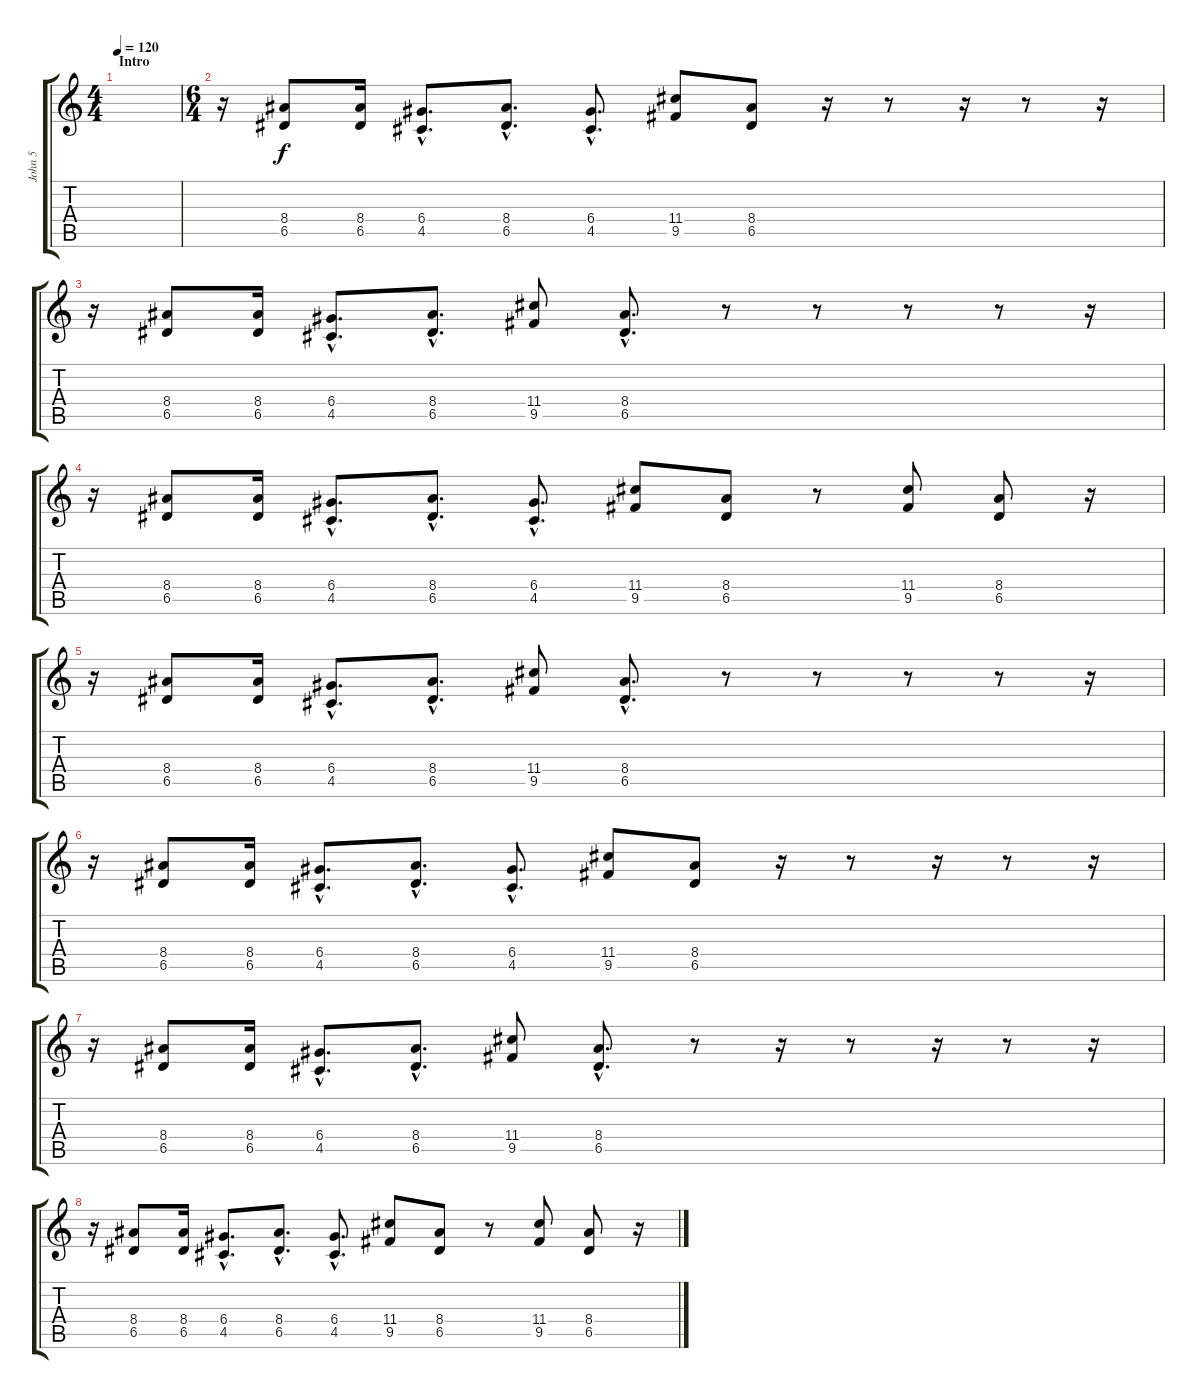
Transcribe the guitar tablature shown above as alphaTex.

\track ("John 5" "John 5") {instrument overdrivenguitar}
\staff {score tabs}
\tuning (E4 B3 G3 D3 A2 E2) {hide}
\ts (4 4)
\section ("" "Intro")
\tempo 120
\clef g2
\ks c
|
\ts (6 4)
r.16 (8.4 6.5).8 (8.4 6.5).16 (6.4{hac} 4.5{hac}).8{d} (8.4{hac} 6.5{hac}).8{d} (6.4{hac} 4.5{hac}).8{d} (11.4 9.5).8 (8.4 6.5).8 r.16 r.8 r.16 r.8 r.16 |
r.16 (8.4 6.5).8 (8.4 6.5).16 (6.4{hac} 4.5{hac}).8{d} (8.4{hac} 6.5{hac}).8{d} (11.4 9.5).8 (8.4{hac} 6.5{hac}).8{d} r.8 r.8 r.8 r.8 r.16 |
r.16 (8.4 6.5).8 (8.4 6.5).16 (6.4{hac} 4.5{hac}).8{d} (8.4{hac} 6.5{hac}).8{d} (6.4{hac} 4.5{hac}).8{d} (11.4 9.5).8 (8.4 6.5).8 r.8 (11.4 9.5).8 (8.4 6.5).8 r.16 |
r.16 (8.4 6.5).8 (8.4 6.5).16 (6.4{hac} 4.5{hac}).8{d} (8.4{hac} 6.5{hac}).8{d} (11.4 9.5).8 (8.4{hac} 6.5{hac}).8{d} r.8 r.8 r.8 r.8 r.16 |
r.16 (8.4 6.5).8 (8.4 6.5).16 (6.4{hac} 4.5{hac}).8{d} (8.4{hac} 6.5{hac}).8{d} (6.4{hac} 4.5{hac}).8{d} (11.4 9.5).8 (8.4 6.5).8 r.16 r.8 r.16 r.8 r.16 |
r.16 (8.4 6.5).8 (8.4 6.5).16 (6.4{hac} 4.5{hac}).8{d} (8.4{hac} 6.5{hac}).8{d} (11.4 9.5).8 (8.4{hac} 6.5{hac}).8{d} r.8 r.16 r.8 r.16 r.8 r.16 |
r.16 (8.4 6.5).8 (8.4 6.5).16 (6.4{hac} 4.5{hac}).8{d} (8.4{hac} 6.5{hac}).8{d} (6.4{hac} 4.5{hac}).8{d} (11.4 9.5).8 (8.4 6.5).8 r.8 (11.4 9.5).8 (8.4 6.5).8 r.16
